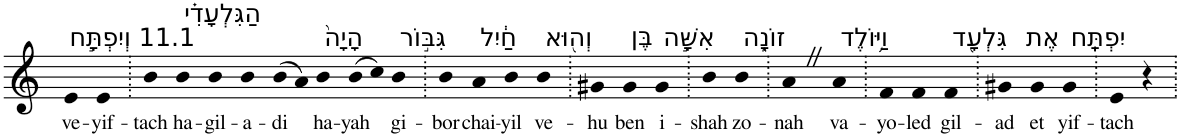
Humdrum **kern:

**kern	**text
*part1	*part1
*staff1	*staff1
*I"Piano	*
*I'Pno	*
*clefG2	*
*k[]	*
=1	=1
!LO:TX:a:t=11.1 וְיִפְתָּ֣ח	!
!	!LO:LY:b
4e	ve-
!	!LO:LY:b
4e	-yif-
=2.	=2.
!	!LO:LY:b
4b	-tach
!LO:TX:a:t=הַגִּלְעָדִ֗י	!
!	!LO:LY:b
4b	ha-
!	!LO:LY:b
4b	-gil-
!	!LO:LY:b
4b	-a-
!	!LO:LY:b
(>8b	-di
8a)	.
!LO:TX:a:t=הָיָה֙	!
!	!LO:LY:b
4b	ha-
!	!LO:LY:b
(>8b	-yah
8cc)	.
!LO:TX:a:t=גִּבּ֣וֹר	!
!	!LO:LY:b
4b	gi-
=3.	=3.
!	!LO:LY:b
4b	-bor
!LO:TX:a:t=חַ֔יִל	!
!	!LO:LY:b
4a	chai-
!	!LO:LY:b
4b	-yil
!LO:TX:a:t=וְה֖וּא	!
!	!LO:LY:b
4b	ve-
=4.	=4.
!	!LO:LY:b
4g#X	-hu
!LO:TX:a:t=בֶּן	!
!	!LO:LY:b
4g#	ben
!LO:TX:a:t=אִשָּׁ֣ה	!
!	!LO:LY:b
4g#	i-
=5.	=5.
!	!LO:LY:b
4b	-shah
!LO:TX:a:t=זוֹנָ֑ה	!
!	!LO:LY:b
4b	zo-
=6.	=6.
!	!LO:LY:b
4aZ	-nah
!LO:TX:a:t=וַיּ֥וֹלֶד	!
!	!LO:LY:b
4a	va-
=7.	=7.
!	!LO:LY:b
4f	-yo-
!	!LO:LY:b
4f	-led
!LO:TX:a:t=גִּלְעָ֖ד	!
!	!LO:LY:b
4f	gil-
=8.	=8.
!	!LO:LY:b
4g#X	-ad
!LO:TX:a:t=אֶת	!
!	!LO:LY:b
4g#	et
!LO:TX:a:t=יִפְתָּֽח	!
!	!LO:LY:b
4g#	yif-
=9.	=9.
!	!LO:LY:b
4e	-tach
4r	.
=.	=.
*-	*-
